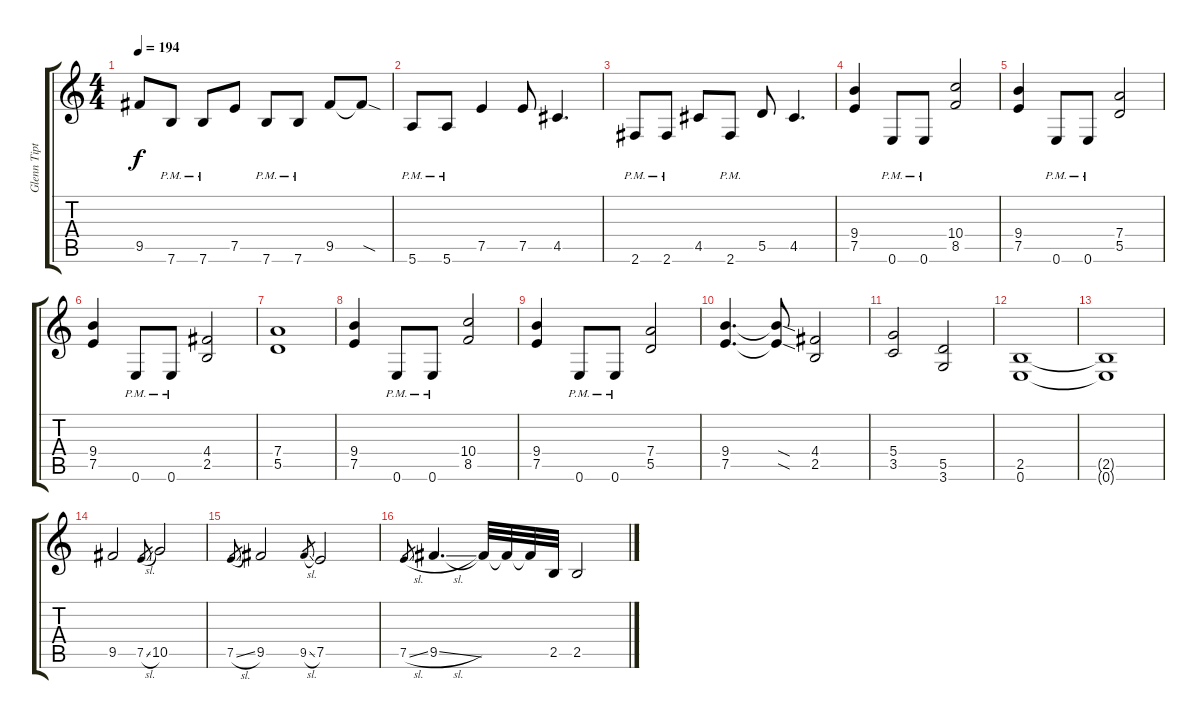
\track ("Glenn Tipton" "Glenn Tipt") {instrument distortionguitar}
\staff {score tabs}
\tuning (E4 B3 G3 D3 A2 E2) {hide}
\ts (4 4)
\tempo 194
\clef g2
\ks c
9.5.8{dy f} 7.6{pm}.8 7.6{pm}.8 7.5.8 7.6{pm}.8 7.6{pm}.8 9.5.8 9.5{sod t}.8 |
5.6{pm}.8 5.6{pm}.8 7.5.4 7.5.8 4.5.4{d} |
2.6{pm}.8 2.6{pm}.8 4.5.8 2.6{pm}.8 5.5.8 4.5.4{d} |
(9.4 7.5).4 0.6{pm}.8 0.6{pm}.8 (10.4 8.5).2 |
(9.4 7.5).4 0.6{pm}.8 0.6{pm}.8 (7.4 5.5).2 |
(9.4 7.5).4 0.6{pm}.8 0.6{pm}.8 (4.4 2.5).2 |
(7.4 5.5).1 |
(9.4 7.5).4 0.6{pm}.8 0.6{pm}.8 (10.4 8.5).2 |
(9.4 7.5).4 0.6{pm}.8 0.6{pm}.8 (7.4 5.5).2 |
(9.4 7.5).4{d} (9.4{sod t} 7.5{sod t}).8 (4.4 2.5).2 |
(5.4 3.5).2 (5.5 3.6).2 |
(2.5 0.6).1 |
(2.5{t} 0.6{t}).1 |
9.5.2{volume 16 balance 8} 7.5{sl}.8{gr} 10.5.2 |
7.5{sl}.8{gr} 9.5.2 9.5{sl}.8{gr} 7.5.2 |
7.5{sl}.8{gr} 9.5{sl}.4{d} 9.5{t}.32 9.5{t}.32 9.5{t}.32 2.5.32 2.5.2
